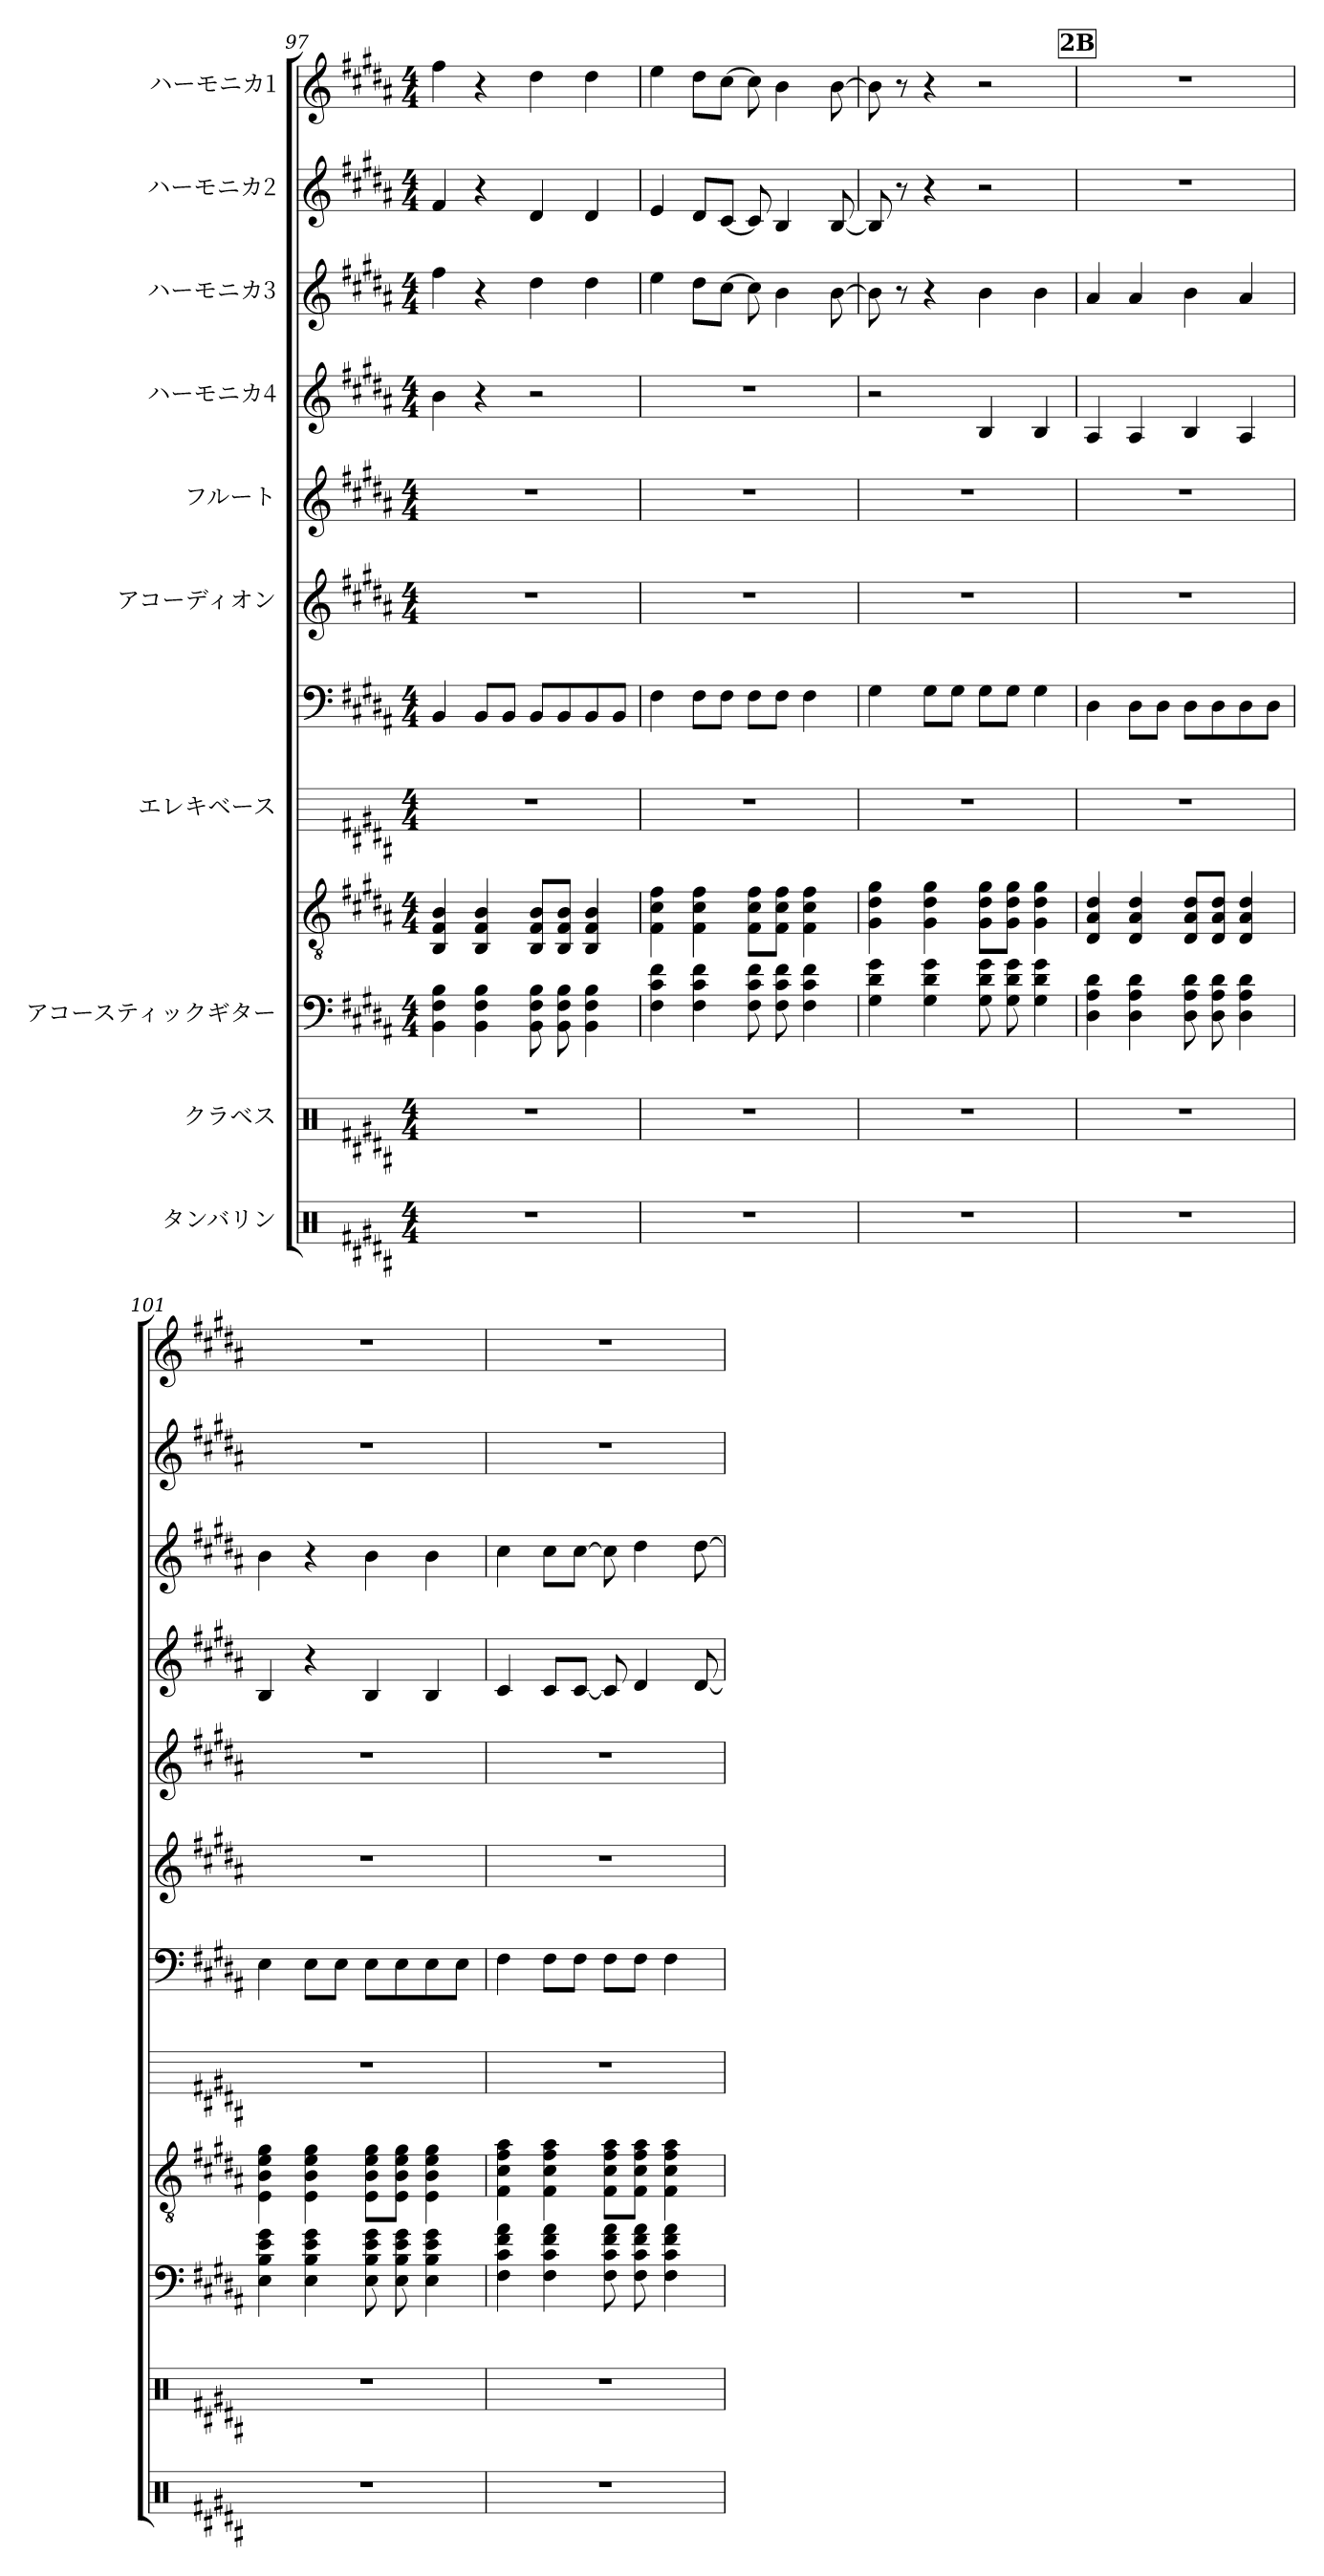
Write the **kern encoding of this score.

**kern	**kern	**kern	**kern	**kern	**kern	**kern	**kern	**kern	**kern	**kern	**kern
*part10	*part9	*part8	*part8	*part7	*part7	*part6	*part5	*part4	*part3	*part2	*part1
*staff12	*staff11	*staff10	*staff9	*staff8	*staff7	*staff6	*staff5	*staff4	*staff3	*staff2	*staff1
*I"タンバリン	*I"クラベス	*I"アコースティックギター	*	*I"エレキベース	*	*I"アコーディオン	*I"フルート	*I"ハーモニカ4	*I"ハーモニカ3	*I"ハーモニカ2	*I"ハーモニカ1
!!LO:PB:g=z
*clefX	*clefX	*	*clefGv2	*	*clefF4	*clefG2	*clefG2	*clefG2	*clefG2	*clefG2	*clefG2
*	*	*	*	*ITrd7c12	*ITrd7c12	*	*	*	*	*	*
*k[f#c#g#d#a#]	*k[f#c#g#d#a#]	*k[f#c#g#d#a#]	*k[f#c#g#d#a#]	*k[f#c#g#d#a#]	*k[f#c#g#d#a#]	*k[f#c#g#d#a#]	*k[f#c#g#d#a#]	*k[f#c#g#d#a#]	*k[f#c#g#d#a#]	*k[f#c#g#d#a#]	*k[f#c#g#d#a#]
*M4/4	*M4/4	*M4/4	*M4/4	*M4/4	*M4/4	*M4/4	*M4/4	*M4/4	*M4/4	*M4/4	*M4/4
=97	=97	=97	=97	=97	=97	=97	=97	=97	=97	=97	=97
1r	1r	4BB 4F# 4B	4BB/ 4F#/ 4B/	1r	4BBB/	1r	1r	4b\	4ff#\	4f#/	4ff#\
.	.	4BB 4F# 4B	4BB/ 4F#/ 4B/	.	8BBB/L	.	.	4r	4r	4r	4r
.	.	.	.	.	8BBB/J	.	.	.	.	.	.
.	.	8BB 8F# 8B	8BB/ 8F#/ 8B/L	.	8BBB/L	.	.	2r	4dd#\	4d#/	4dd#\
.	.	8BB 8F# 8B	8BB/ 8F#/ 8B/J	.	8BBB/	.	.	.	.	.	.
.	.	4BB 4F# 4B	4BB/ 4F#/ 4B/	.	8BBB/	.	.	.	4dd#\	4d#/	4dd#\
.	.	.	.	.	8BBB/J	.	.	.	.	.	.
=98	=98	=98	=98	=98	=98	=98	=98	=98	=98	=98	=98
1r	1r	4F# 4c# 4f#	4F#\ 4c#\ 4f#\	1r	4FF#\	1r	1r	1r	4ee\	4e/	4ee\
.	.	4F# 4c# 4f#	4F#\ 4c#\ 4f#\	.	8FF#\L	.	.	.	8dd#\L	8d#/L	8dd#\L
.	.	.	.	.	8FF#\J	.	.	.	[8cc#\J	[8c#/J	[8cc#\J
.	.	8F# 8c# 8f#	8F#\ 8c#\ 8f#\L	.	8FF#\L	.	.	.	8cc#\]	8c#/]	8cc#\]
.	.	8F# 8c# 8f#	8F#\ 8c#\ 8f#\J	.	8FF#\J	.	.	.	4b\	4B/	4b\
.	.	4F# 4c# 4f#	4F#\ 4c#\ 4f#\	.	4FF#\	.	.	.	.	.	.
.	.	.	.	.	.	.	.	.	[8b\	[8B/	[8b\
=99	=99	=99	=99	=99	=99	=99	=99	=99	=99	=99	=99
1r	1r	4G# 4d# 4g#	4G#\ 4d#\ 4g#\	1r	4GG#\	1r	1r	2r	8b\]	8B/]	8b\]
.	.	.	.	.	.	.	.	.	8r	8r	8r
.	.	4G# 4d# 4g#	4G#\ 4d#\ 4g#\	.	8GG#\L	.	.	.	4r	4r	4r
.	.	.	.	.	8GG#\J	.	.	.	.	.	.
.	.	8G# 8d# 8g#	8G#\ 8d#\ 8g#\L	.	8GG#\L	.	.	4B/	4b\	2r	2r
.	.	8G# 8d# 8g#	8G#\ 8d#\ 8g#\J	.	8GG#\J	.	.	.	.	.	.
.	.	4G# 4d# 4g#	4G#\ 4d#\ 4g#\	.	4GG#\	.	.	4B/	4b\	.	.
!!LO:REH:place=s1:a:B:fs=14:t=2B
=100	=100	=100	=100	=100	=100	=100	=100	=100	=100	=100	=100
1r	1r	4D# 4A# 4d#	4D#/ 4A#/ 4d#/	1r	4DD#\	1r	1r	4A#/	4a#/	1r	1r
.	.	4D# 4A# 4d#	4D#/ 4A#/ 4d#/	.	8DD#\L	.	.	4A#/	4a#/	.	.
.	.	.	.	.	8DD#\J	.	.	.	.	.	.
.	.	8D# 8A# 8d#	8D#/ 8A#/ 8d#/L	.	8DD#\L	.	.	4B/	4b\	.	.
.	.	8D# 8A# 8d#	8D#/ 8A#/ 8d#/J	.	8DD#\	.	.	.	.	.	.
.	.	4D# 4A# 4d#	4D#/ 4A#/ 4d#/	.	8DD#\	.	.	4A#/	4a#/	.	.
.	.	.	.	.	8DD#\J	.	.	.	.	.	.
!!LO:PB:g=z
=101	=101	=101	=101	=101	=101	=101	=101	=101	=101	=101	=101
1r	1r	4E 4B 4e 4g#	4E\ 4B\ 4e\ 4g#\	1r	4EE\	1r	1r	4B/	4b\	1r	1r
.	.	4E 4B 4e 4g#	4E\ 4B\ 4e\ 4g#\	.	8EE\L	.	.	4r	4r	.	.
.	.	.	.	.	8EE\J	.	.	.	.	.	.
.	.	8E 8B 8e 8g#	8E\ 8B\ 8e\ 8g#\L	.	8EE\L	.	.	4B/	4b\	.	.
.	.	8E 8B 8e 8g#	8E\ 8B\ 8e\ 8g#\J	.	8EE\	.	.	.	.	.	.
.	.	4E 4B 4e 4g#	4E\ 4B\ 4e\ 4g#\	.	8EE\	.	.	4B/	4b\	.	.
.	.	.	.	.	8EE\J	.	.	.	.	.	.
=102	=102	=102	=102	=102	=102	=102	=102	=102	=102	=102	=102
1r	1r	4F# 4c# 4f# 4a#	4F#\ 4c#\ 4f#\ 4a#\	1r	4FF#\	1r	1r	4c#/	4cc#\	1r	1r
.	.	4F# 4c# 4f# 4a#	4F#\ 4c#\ 4f#\ 4a#\	.	8FF#\L	.	.	8c#/L	8cc#\L	.	.
.	.	.	.	.	8FF#\J	.	.	[8c#/J	[8cc#\J	.	.
.	.	8F# 8c# 8f# 8a#	8F#\ 8c#\ 8f#\ 8a#\L	.	8FF#\L	.	.	8c#/]	8cc#\]	.	.
.	.	8F# 8c# 8f# 8a#	8F#\ 8c#\ 8f#\ 8a#\J	.	8FF#\J	.	.	4d#/	4dd#\	.	.
.	.	4F# 4c# 4f# 4a#	4F#\ 4c#\ 4f#\ 4a#\	.	4FF#\	.	.	.	.	.	.
.	.	.	.	.	.	.	.	[8d#/	[8dd#\	.	.
=	=	=	=	=	=	=	=	=	=	=	=
*-	*-	*-	*-	*-	*-	*-	*-	*-	*-	*-	*-
